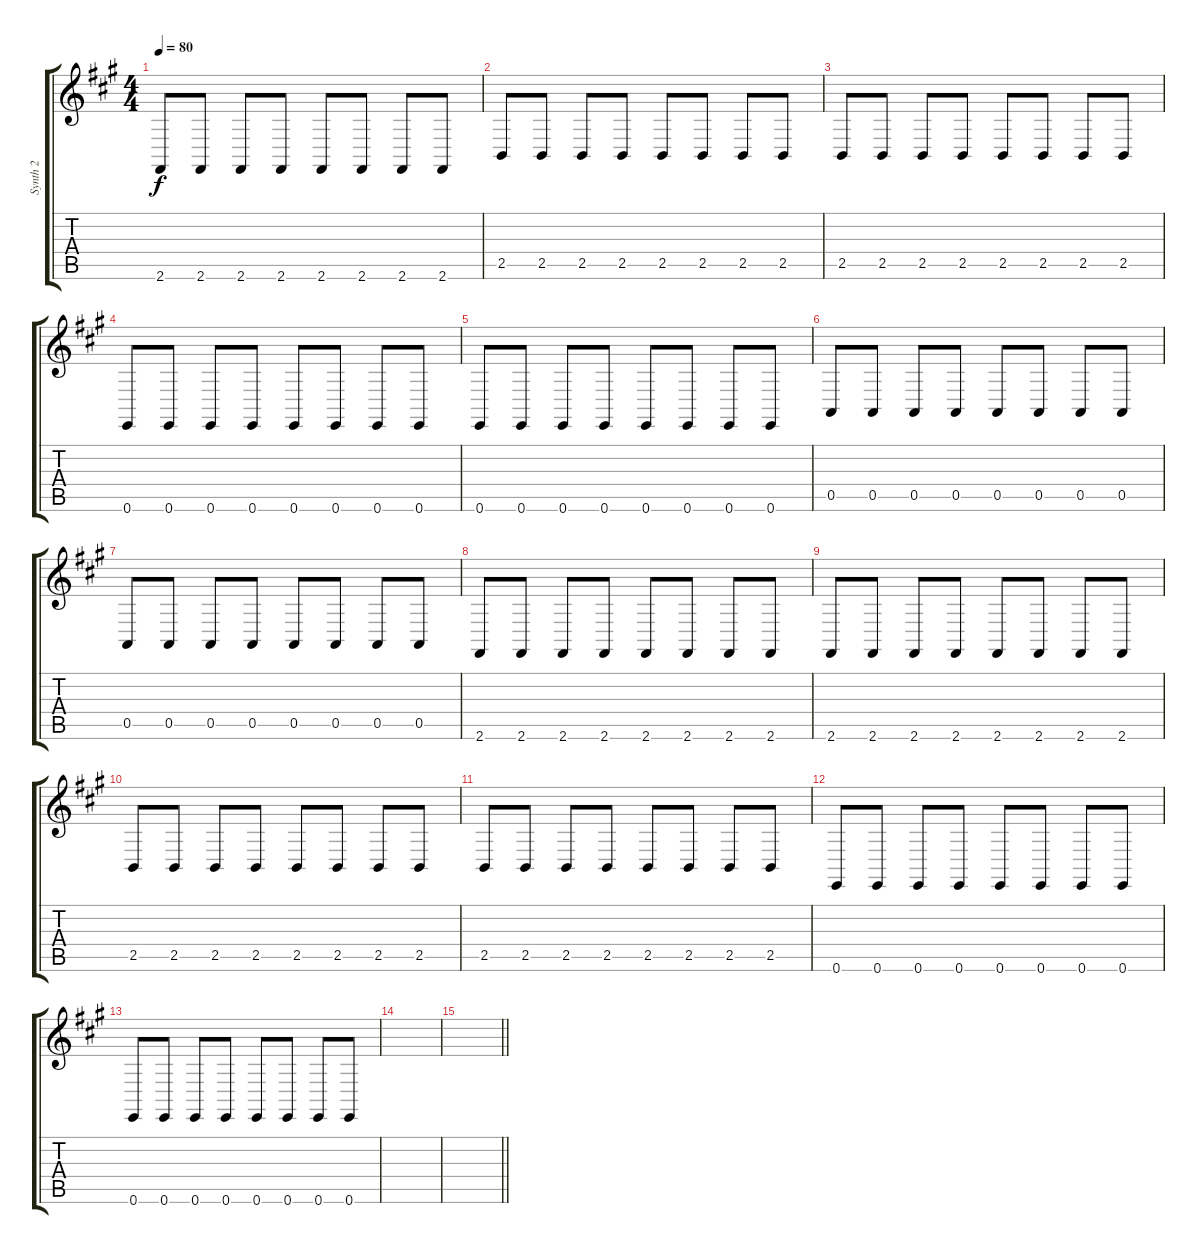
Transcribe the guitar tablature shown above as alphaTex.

\track ("Synth 2" "Synth 2") {instrument synthstrings1}
\staff {score tabs}
\tuning (E4 B3 G3 D3 A2 E2) {hide}
\ts (4 4)
\tempo 80
\clef g2
\ks a
2.6.8{dy f} 2.6.8 2.6.8 2.6.8 2.6.8 2.6.8 2.6.8 2.6.8 |
2.5.8 2.5.8 2.5.8 2.5.8 2.5.8 2.5.8 2.5.8 2.5.8 |
2.5.8 2.5.8 2.5.8 2.5.8 2.5.8 2.5.8 2.5.8 2.5.8 |
0.6.8 0.6.8 0.6.8 0.6.8 0.6.8 0.6.8 0.6.8 0.6.8 |
0.6.8 0.6.8 0.6.8 0.6.8 0.6.8 0.6.8 0.6.8 0.6.8 |
0.5.8 0.5.8 0.5.8 0.5.8 0.5.8 0.5.8 0.5.8 0.5.8 |
0.5.8 0.5.8 0.5.8 0.5.8 0.5.8 0.5.8 0.5.8 0.5.8 |
2.6.8 2.6.8 2.6.8 2.6.8 2.6.8 2.6.8 2.6.8 2.6.8 |
2.6.8 2.6.8 2.6.8 2.6.8 2.6.8 2.6.8 2.6.8 2.6.8 |
2.5.8 2.5.8 2.5.8 2.5.8 2.5.8 2.5.8 2.5.8 2.5.8 |
2.5.8 2.5.8 2.5.8 2.5.8 2.5.8 2.5.8 2.5.8 2.5.8 |
0.6.8 0.6.8 0.6.8 0.6.8 0.6.8 0.6.8 0.6.8 0.6.8 |
0.6.8 0.6.8 0.6.8 0.6.8 0.6.8 0.6.8 0.6.8 0.6.8 |
|
\barLineRight lightlight
